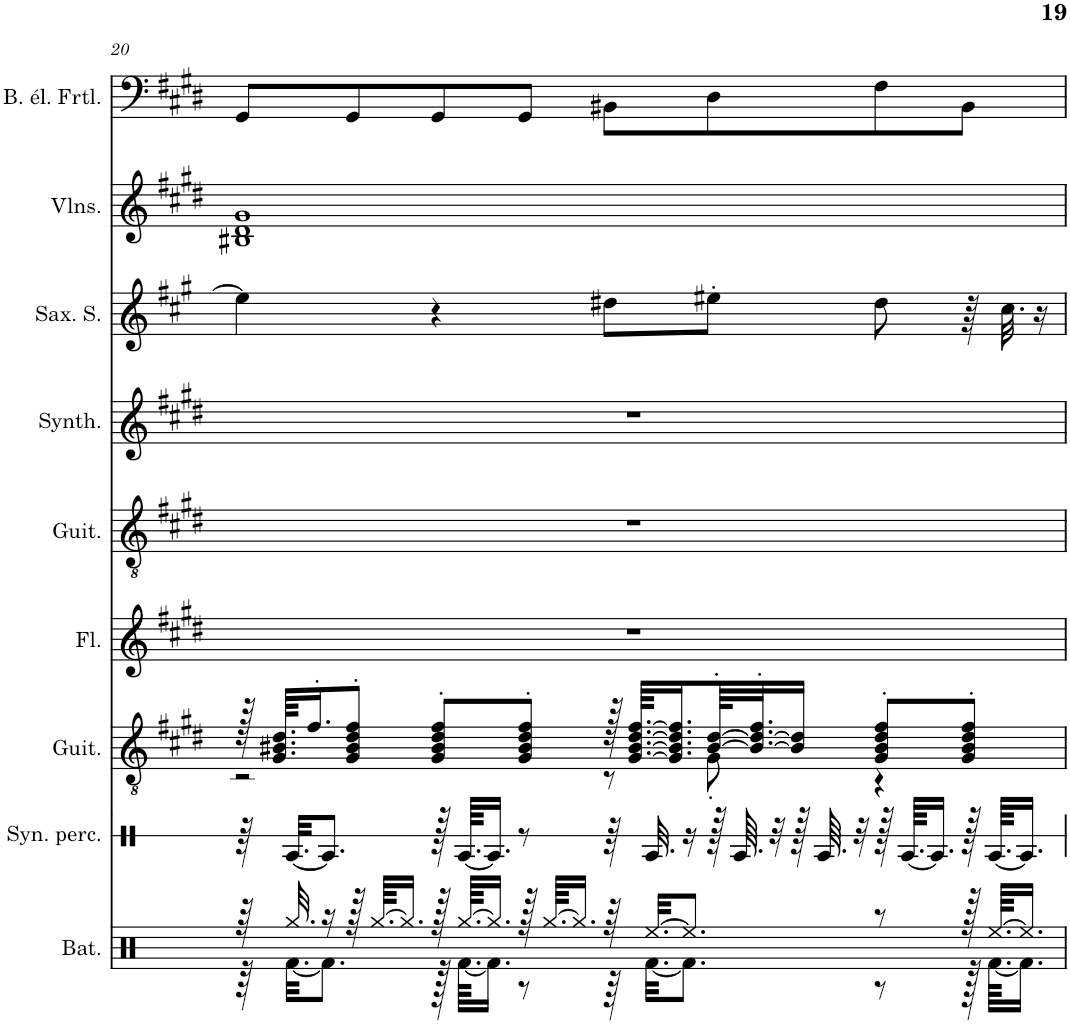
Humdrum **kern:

**kern	**kern	**kern	**kern	**kern	**kern	**kern	**kern	**kern
*part9	*part8	*part7	*part6	*part5	*part4	*part3	*part2	*part1
*staff9	*staff8	*staff7	*staff6	*staff5	*staff4	*staff3	*staff2	*staff1
*I"Batterie, Drums	*I"Synthétiseur de percussions, Drums	*I"Guitare acoustique, Acoustic Guitar (steel)	*I"Flûte, Flute	*I"Guitare acoustique, Acoustic Guitar (steel)	*I"Synthétiseur d'instruments à cordes, Synth Strings 1	*I"Saxophone Soprano	*I"Violons, String Ensemble 1	*I"Basse électrique fretless, Fretless Bass
*I'Bat.	*I'Syn. perc.	*I'Guit.	*I'Fl.	*I'Guit.	*I'Synth.	*I'Sax. S.	*I'Vlns.	*I'B. él. Frtl.
!!LO:PB:g=z
*clefX	*clefX	*clefGv2	*clefG2	*clefGv2	*clefG2	*clefG2	*clefG2	*clefF4
*	*	*	*	*	*	*Trd1c2	*	*Trd7c12
*k[]	*k[]	*k[f#c#g#d#]	*k[f#c#g#d#]	*k[f#c#g#d#]	*k[f#c#g#d#]	*k[f#c#g#]	*k[f#c#g#d#]	*k[f#c#g#d#]
*M4/4	*M4/4	*M4/4	*M4/4	*M4/4	*M4/4	*M4/4	*M4/4	*M4/4
=20	=20	=20	=20	=20	=20	=20	=20	=20
*^	*	*^	*	*	*	*	*	*
64r	64r	64r	128r	2r	1r	1r	1r	4ee#\]	1B#X 1d# 1g#	8GG#/L
.	.	.	64.G#/ 64.B#X/ 64.d#/KKLL	.	.	.	.	.	.	.
32.Rgg/	[32.Rf\KKL	[32.RA/KKL	.	.	.	.	.	.	.	.
.	.	.	16.f#'/J	.	.	.	.	.	.	.
16r	8.Rf\J]	8.RA/J]	.	.	.	.	.	.	.	.
128r	.	.	8G#/' 8B#/' 8d#/' 8f#/'J	.	.	.	.	.	.	8GG#/
[64.Rgg/KKLL	.	.	.	.	.	.	.	.	.	.
16.Rgg/JJ]	.	.	.	.	.	.	.	.	.	.
128r	128r	128r	8G#/' 8B#/' 8d#/' 8f#/'L	.	.	.	.	4r	.	8GG#/
[64.Rgg/KKLL	[64.Rf\KKLL	[64.RA/KKLL	.	.	.	.	.	.	.	.
16.Rgg/JJ]	16.Rf\JJ]	16.RA/JJ]	.	.	.	.	.	.	.	.
128r	8r	8r	8G#/' 8B#/' 8d#/' 8f#/'J	.	.	.	.	.	.	8GG#/J
[64.Rgg/KKLL	.	.	.	.	.	.	.	.	.	.
16.Rgg/JJ]	.	.	.	.	.	.	.	.	.	.
64r	64r	64r	128r	8r	.	.	.	8dd#X\L	.	8BB#X\L
.	.	.	[64.G#/ [64.B#/ [64.d#/ [64.f#/KKLL	.	.	.	.	.	.	.
[32.Ree/KKL	[32.Rf\KKL	32.RA/	.	.	.	.	.	.	.	.
.	.	.	16.G#/] 16.B#/] 16.d#/] 16.f#/]	.	.	.	.	.	.	.
8.Ree/J]	8.Rf\J]	16r	.	.	.	.	.	.	.	.
.	.	128r	[64B#/' [64d#/'KL	8G#'\	.	.	.	8ee#X'\J	.	8D#\
.	.	64.RA/	.	.	.	.	.	.	.	.
.	.	.	32.B#/_' 32.d#/_' 32.f#/'J	.	.	.	.	.	.	.
.	.	32r	.	.	.	.	.	.	.	.
.	.	128r	16B#/] 16d#/]JJ	.	.	.	.	.	.	.
.	.	64.RA/	.	.	.	.	.	.	.	.
.	.	32r	.	.	.	.	.	.	.	.
8r	8r	128r	8G#/' 8B#/' 8d#/' 8f#/'L	4r	.	.	.	8dd#\	.	8F#\
.	.	[64.RA/KKLL	.	.	.	.	.	.	.	.
.	.	16.RA/JJ]	.	.	.	.	.	.	.	.
128r	128r	128r	8G#/' 8B#/' 8d#/' 8f#/'J	.	.	.	.	64r	.	8BB#\J
[64.Ree/KKLL	[64.Rf\KKLL	[64.RA/KKLL	.	.	.	.	.	.	.	.
.	.	.	.	.	.	.	.	32.cc#\	.	.
16.Ree/JJ]	16.Rf\JJ]	16.RA/JJ]	.	.	.	.	.	.	.	.
.	.	.	.	.	.	.	.	16r	.	.
*v	*v	*	*v	*v	*	*	*	*	*	*
=	=	=	=	=	=	=	=	=
*-	*-	*-	*-	*-	*-	*-	*-	*-
